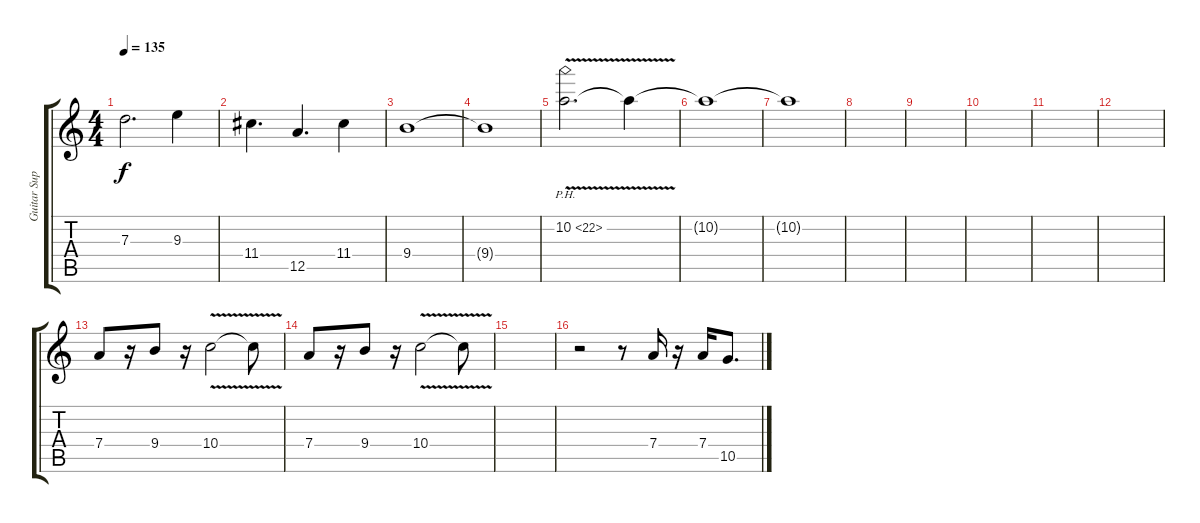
\track ("Guitar Sup 1" "Guitar Sup") {instrument overdrivenguitar}
\staff {score tabs}
\tuning (E4 B3 G3 D3 A2 E2) {hide}
\ts (4 4)
\tempo 135
\clef g2
\ks c
7.3.2{d dy f} 9.3.4 |
11.4.4{d} 12.5.4{d} 11.4.4 |
9.4.1 |
9.4{t}.1 |
10.2{ph 12 v}.2{d volume 14} 10.2{t}.4{volume 4} |
10.2{t}.1 |
10.2{t}.1 |
|
|
|
|
|
7.4.8{volume 14} r.16 9.4.8 r.16 10.4{v}.2 10.4{t}.8 |
7.4.8 r.16 9.4.8 r.16 10.4{v}.2 10.4{t}.8 |
|
r.2 r.8 7.4.16 r.16 7.4.16 10.5.8{d}
